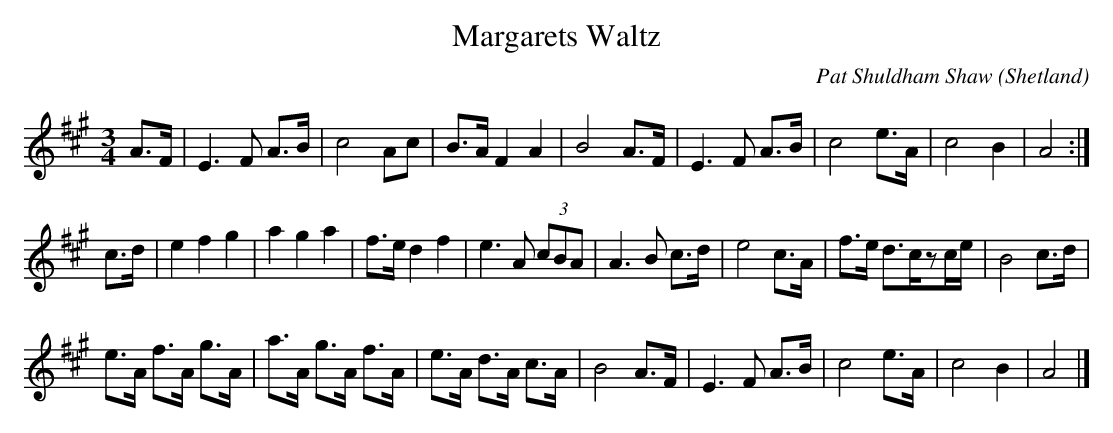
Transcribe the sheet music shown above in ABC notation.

X:1
T:Margarets Waltz
C:Pat Shuldham Shaw
M:3/4
O:Shetland
K:A major
A>F|E3F A>B|c4 Ac|B>A F2A2|B4 A>F|\
E3F A>B|c4 e>A|c4 B2|A4:|
c>d|\
e2f2g2|a2g2a2|f>ed2f2|e3A (3cBA|\
A3B c>d|e4 c>A|f>e d>czc/e/|B4 c>d|
e>A f>A g>A|a>A g>A f>A|e>A d>A c>A|B4 A>F|\
E3F A>B|c4 e>A|c4 B2|A4|]
